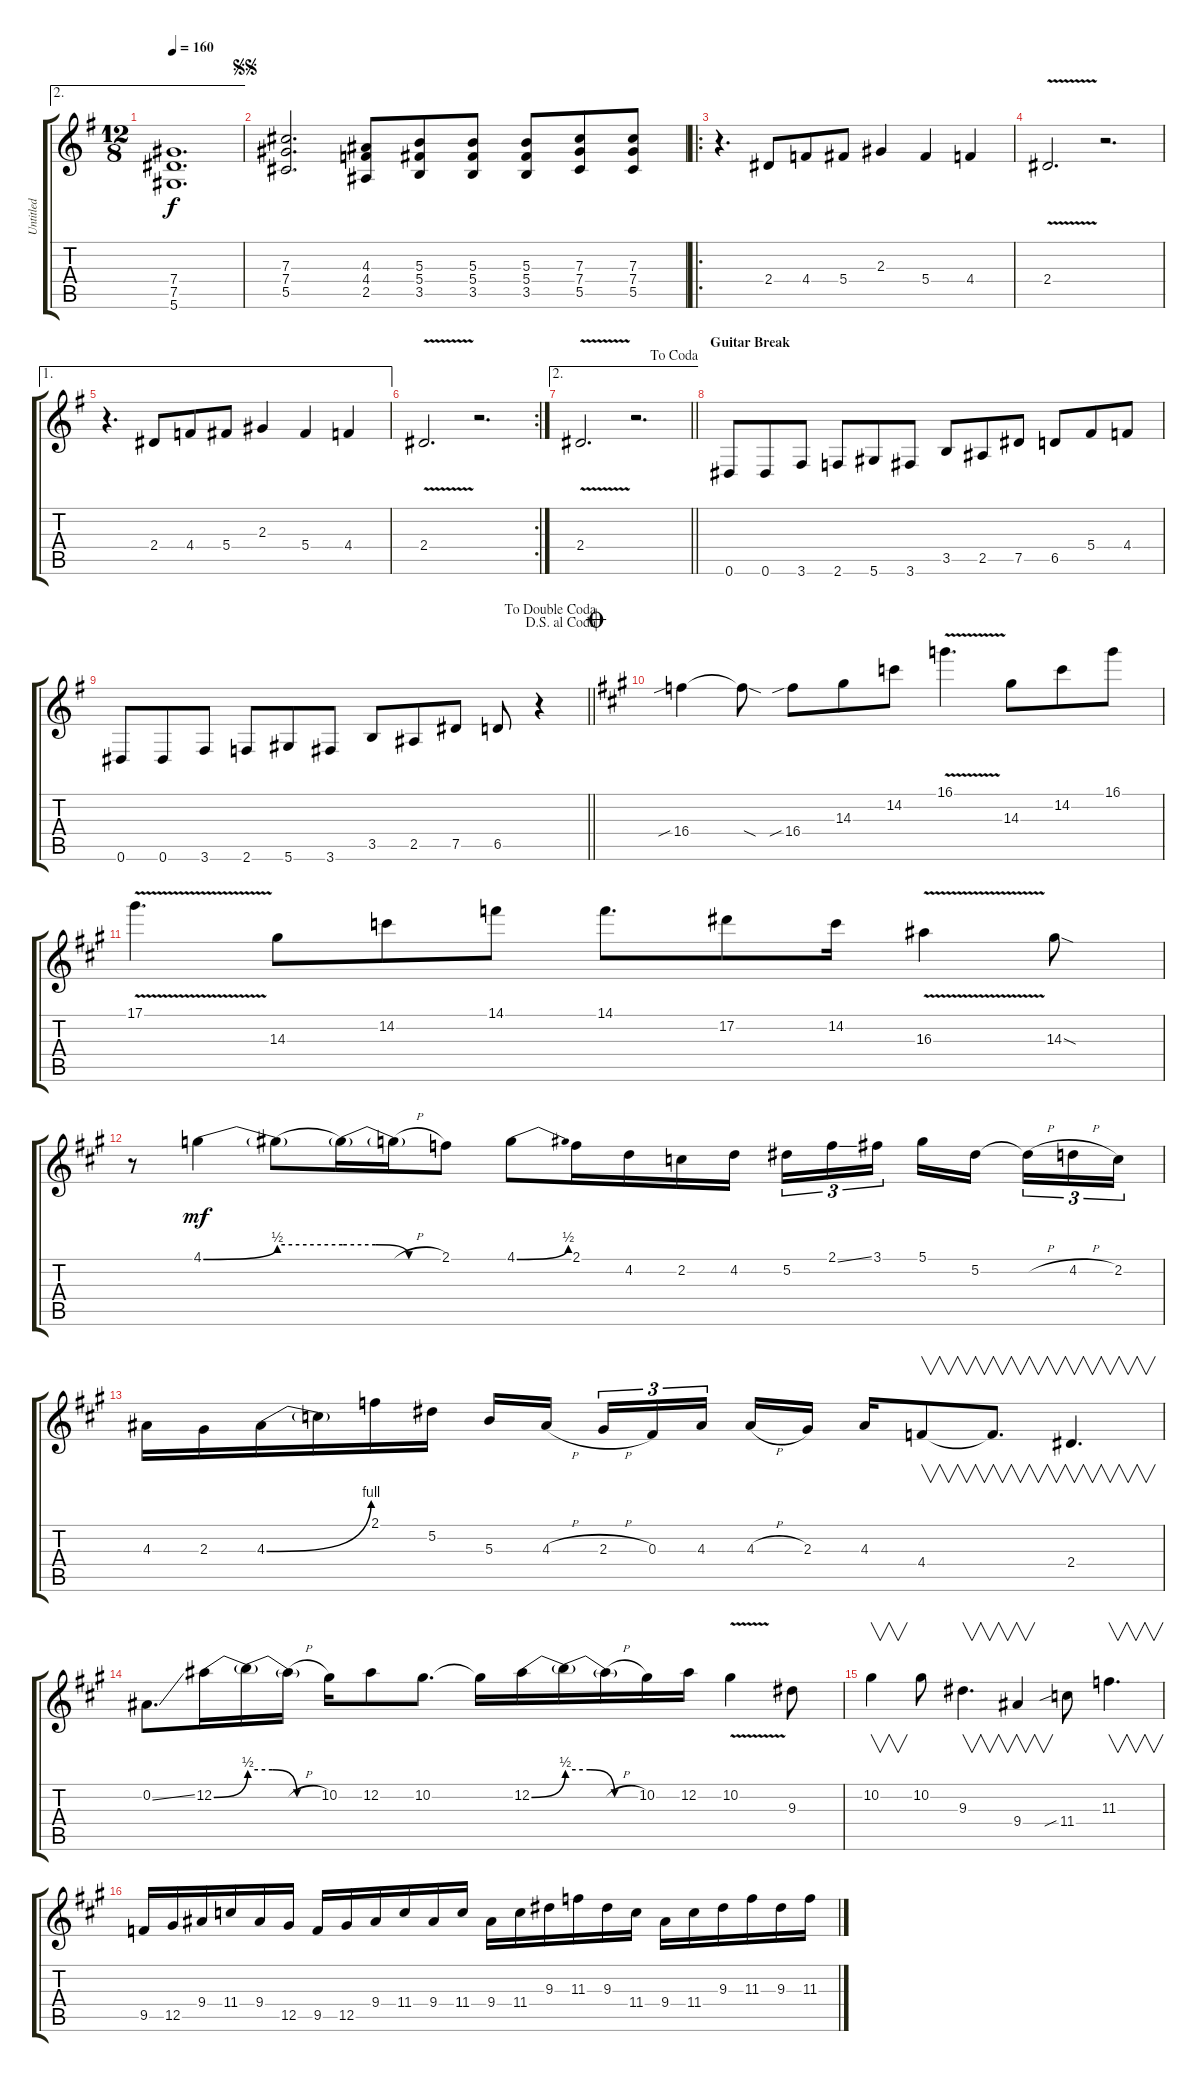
\track ("Untitled" "Untitled") {instrument distortionguitar}
\staff {score tabs}
\tuning (Eb4 Bb3 Gb3 Db3 Ab2 Eb2) {hide}
\ae 2
\ts (12 8)
\tempo 160
\clef g2
\ks g
(7.4 7.5 5.6).1{d dy f} |
\jump segnosegno
(7.3 7.4 5.5).2{d} (4.3 4.4 2.5).8 (5.3 5.4 3.5).8 (5.3 5.4 3.5).8 (5.3 5.4 3.5).8 (7.3 7.4 5.5).8 (7.3 7.4 5.5).8 |
\ro
r.4{d} 2.4.8 4.4.8 5.4.8 2.3.4 5.4.4 4.4.4 |
2.4{v}.2{d} r.2{d} |
\ae 1
r.4{d} 2.4.8 4.4.8 5.4.8 2.3.4 5.4.4 4.4.4 |
\rc 2
2.4{v}.2{d} r.2{d} |
\ae 2
\jump dacoda
\barLineRight lightlight
2.4{v}.2{d} r.2{d} |
\section ("" "Guitar Break")
0.6.8 0.6.8 3.6.8 2.6.8 5.6.8 3.6.8 3.5.8 2.5.8 7.5.8 6.5.8 5.4.8 4.4.8 |
\jump dalsegnoalcoda
\jump dadoublecoda
\barLineRight lightlight
0.6.8 0.6.8 3.6.8 2.6.8 5.6.8 3.6.8 3.5.8 2.5.8 7.5.8 6.5.8 r.4 |
\jump coda
\ks a
16.4{sib}.4 16.4{sod t}.8 16.4{sib}.8 14.3.8 14.2.8 16.1{v}.4{d} 14.3.8 14.2.8 16.1.8 |
17.1{v}.4{d} 14.3.8 14.2.8 14.1.8 14.1.8{d} 17.2.8 14.2.16 16.3{v}.4 14.3{sod}.8 |
r.8 4.1{be (bend 0 0 60 2)}.4{dy mf} 4.1{be (hold 0 2 60 2) t}.8 4.1{be (custom 0 2 20 2 40 0 60 0) t}.16 4.1{h t}.16 2.1.8 4.1{be (bend 0 0 60 2)}.8 2.1.16 4.2.16 2.2.16 4.2.16 5.2.16{tu (3 2)} 2.1{ss}.16{tu (3 2)} 3.1.16{tu (3 2) beam splitsecondary} 5.1.16 5.2.16{beam splitsecondary} 5.2{h t}.16{tu (3 2)} 4.2{h}.16{tu (3 2)} 2.2.16{tu (3 2)} |
4.3.16 2.3.16 4.3{be (bend 0 0 60 4)}.16 4.3{t}.16 2.1.16 5.2.16 5.3.16 4.3{h}.16{beam splitsecondary} 2.3{h}.16{tu (3 2)} 0.3.16{tu (3 2)} 4.3.16{tu (3 2) beam splitsecondary} 4.3{h}.16 2.3.16 4.3.16 4.4.8{v} 4.4{t}.8{v d} 2.4.4{v d} |
0.2{ss}.8{d} 12.2{be (bend 0 0 60 2)}.16 12.2{be (custom 0 2 20 2 40 0 60 0) t}.16 12.2{h t}.16 10.2.16 12.2.8 10.2.8{d} 10.2{t}.16 12.2{be (bend 0 0 60 2)}.16 12.2{be (custom 0 2 20 2 40 0 60 0) t}.16 12.2{h t}.16 10.2.16 12.2.16 10.2{v}.4 9.3.8 |
10.2.4{v} 10.2.8 9.3.4{v d} 9.4.4{v} 11.4{sib}.8 11.3.4{v d} |
9.5.16 12.5.16 9.4.16 11.4.16 9.4.16 12.5.16 9.5.16 12.5.16 9.4.16 11.4.16 9.4.16 11.4.16 9.4.16 11.4.16 9.3.16 11.3.16 9.3.16 11.4.16 9.4.16 11.4.16 9.3.16 11.3.16 9.3.16 11.3.16
